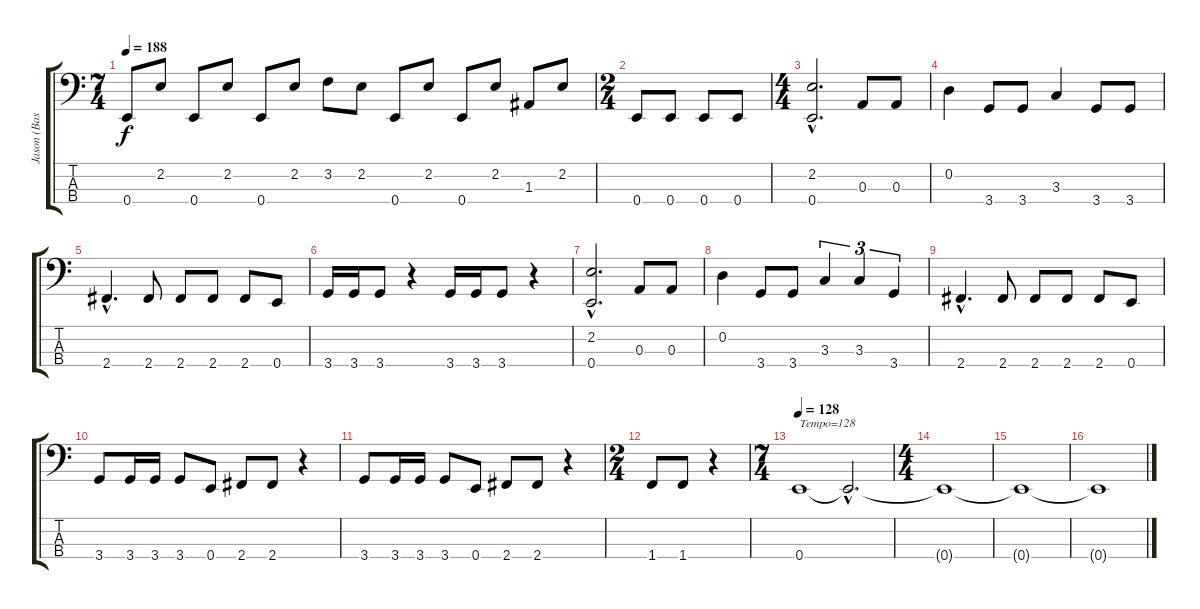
\track ("Jason (Bass)" "Jason (Bas") {instrument electricbasspick}
\staff {score tabs}
\tuning (G2 D2 A1 E1) {hide}
\ts (7 4)
\tempo 188
\clef f4
\ks c
0.4.8{dy f} 2.2.8 0.4.8 2.2.8 0.4.8 2.2.8 3.2.8 2.2.8 0.4.8 2.2.8 0.4.8 2.2.8 1.3.8 2.2.8 |
\ts (2 4)
0.4.8 0.4.8 0.4.8 0.4.8 |
\ts (4 4)
(2.2{hac} 0.4{hac}).2{d} 0.3.8 0.3.8 |
0.2.4 3.4.8 3.4.8 3.3.4 3.4.8 3.4.8 |
2.4{hac}.4{d} 2.4.8 2.4.8 2.4.8 2.4.8 0.4.8 |
3.4.16 3.4.16 3.4.8 r.4 3.4.16 3.4.16 3.4.8 r.4 |
(2.2{hac} 0.4{hac}).2{d} 0.3.8 0.3.8 |
0.2.4 3.4.8 3.4.8 3.3.4{tu (3 2)} 3.3.4{tu (3 2)} 3.4.4{tu (3 2)} |
2.4{hac}.4{d} 2.4.8 2.4.8 2.4.8 2.4.8 0.4.8 |
3.4.8 3.4.16 3.4.16 3.4.8 0.4.8 2.4.8 2.4.8 r.4 |
3.4.8 3.4.16 3.4.16 3.4.8 0.4.8 2.4.8 2.4.8 r.4 |
\ts (2 4)
1.4.8 1.4.8 r.4 |
\ts (7 4)
\tempo 128
0.4.1{txt "Tempo=128"} 0.4{hac t}.2{d} |
\ts (4 4)
0.4{t}.1 |
0.4{t}.1 |
0.4{t}.1
